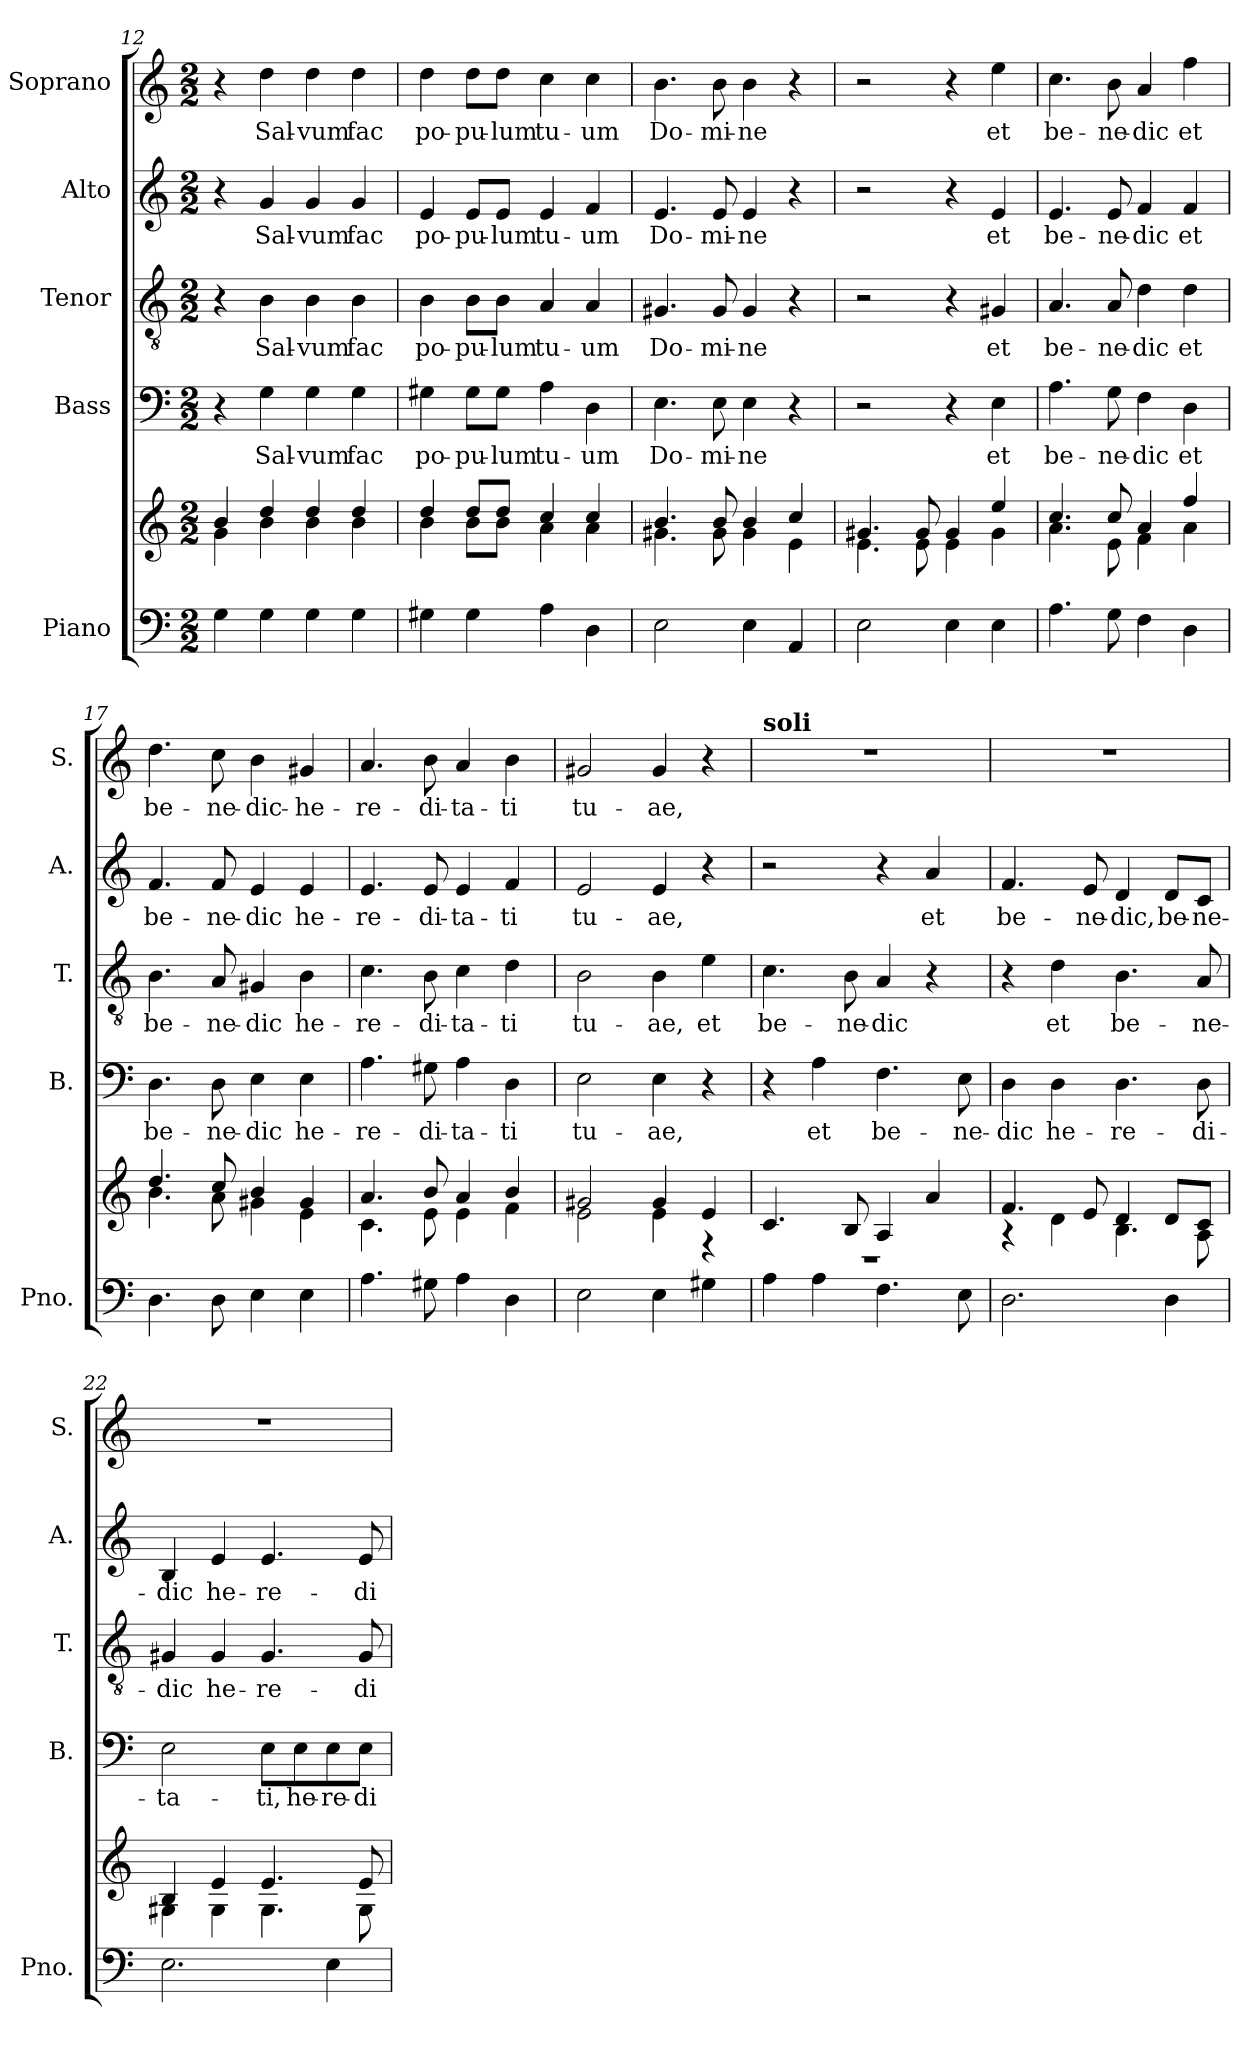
**kern	**kern	**kern	**text	**kern	**text	**kern	**text	**kern	**text
*part5	*part5	*part4	*part4	*part3	*part3	*part2	*part2	*part1	*part1
*staff6	*staff5	*staff4	*staff4	*staff3	*staff3	*staff2	*staff2	*staff1	*staff1
*I"Piano	*	*I"Bass	*	*I"Tenor	*	*I"Alto	*	*I"Soprano	*
*I'Pno.	*	*I'B.	*	*I'T.	*	*I'A.	*	*I'S.	*
*clefF4	*clefG2	*clefF4	*	*clefGv2	*	*clefG2	*	*clefG2	*
*k[]	*k[]	*k[]	*	*k[]	*	*k[]	*	*k[]	*
*M2/2	*M2/2	*M2/2	*	*M2/2	*	*M2/2	*	*M2/2	*
=12	=12	=12	=12	=12	=12	=12	=12	=12	=12
*	*^	*	*	*	*	*	*	*	*
4G\	4b/	4g\	4r	.	4r	.	4r	.	4r	.
!	!	!	!	!LO:LY:b	!	!LO:LY:b	!	!LO:LY:b	!	!LO:LY:b
4G\	4dd/	4b\	4G\	Sal-	4B\	Sal-	4g/	Sal-	4dd\	Sal-
!	!	!	!	!LO:LY:b	!	!LO:LY:b	!	!LO:LY:b	!	!LO:LY:b
4G\	4dd/	4b\	4G\	vum	4B\	vum	4g/	vum	4dd\	vum
!	!	!	!	!LO:LY:b	!	!LO:LY:b	!	!LO:LY:b	!	!LO:LY:b
4G\	4dd/	4b\	4G\	fac	4B\	fac	4g/	fac	4dd\	fac
!!LO:PB:g=z
=13	=13	=13	=13	=13	=13	=13	=13	=13	=13	=13
!	!	!	!	!LO:LY:b	!	!LO:LY:b	!	!LO:LY:b	!	!LO:LY:b
4G#X\	4dd/	4b\	4G#X\	po-	4B\	po-	4e/	po-	4dd\	po-
!	!	!	!	!LO:LY:b	!	!LO:LY:b	!	!LO:LY:b	!	!LO:LY:b
4G#\	8dd/L	8b\L	8G#\L	pu-	8B\L	pu-	8e/L	pu-	8dd\L	pu-
!	!	!	!	!LO:LY:b	!	!LO:LY:b	!	!LO:LY:b	!	!LO:LY:b
.	8dd/J	8b\J	8G#\J	lum	8B\J	lum	8e/J	lum	8dd\J	lum
!	!	!	!	!LO:LY:b	!	!LO:LY:b	!	!LO:LY:b	!	!LO:LY:b
4A\	4cc/	4a\	4A\	tu-	4A/	tu-	4e/	tu-	4cc\	tu-
!	!	!	!	!LO:LY:b	!	!LO:LY:b	!	!LO:LY:b	!	!LO:LY:b
4D\	4cc/	4a\	4D\	um	4A/	um	4f/	um	4cc\	um
=14	=14	=14	=14	=14	=14	=14	=14	=14	=14	=14
!	!	!	!	!LO:LY:b	!	!LO:LY:b	!	!LO:LY:b	!	!LO:LY:b
2E\	4.b/	4.g#X\	4.E\	Do-	4.G#X/	Do-	4.e/	Do-	4.b\	Do-
!	!	!	!	!LO:LY:b	!	!LO:LY:b	!	!LO:LY:b	!	!LO:LY:b
.	8b/	8g#\	8E\	mi-	8G#/	mi-	8e/	mi-	8b\	mi-
!	!	!	!	!LO:LY:b	!	!LO:LY:b	!	!LO:LY:b	!	!LO:LY:b
4E\	4b/	4g#\	4E\	ne	4G#/	ne	4e/	ne	4b\	ne
4AA/	4cc/	4e\	4r	.	4r	.	4r	.	4r	.
=15	=15	=15	=15	=15	=15	=15	=15	=15	=15	=15
2E\	4.g#X/	4.e\	2r	.	2r	.	2r	.	2r	.
.	8g#/	8e\	.	.	.	.	.	.	.	.
4E\	4g#/	4e\	4r	.	4r	.	4r	.	4r	.
!	!	!	!	!LO:LY:b	!	!LO:LY:b	!	!LO:LY:b	!	!LO:LY:b
4E\	4ee/	4g#\	4E\	et	4G#X/	et	4e/	et	4ee\	et
=16	=16	=16	=16	=16	=16	=16	=16	=16	=16	=16
!	!	!	!	!LO:LY:b	!	!LO:LY:b	!	!LO:LY:b	!	!LO:LY:b
4.A\	4.cc/	4.a\	4.A\	be-	4.A/	be-	4.e/	be-	4.cc\	be-
!	!	!	!	!LO:LY:b	!	!LO:LY:b	!	!LO:LY:b	!	!LO:LY:b
8G\	8cc/	8e\	8G\	ne-	8A/	ne-	8e/	ne-	8b\	ne-
!	!	!	!	!LO:LY:b	!	!LO:LY:b	!	!LO:LY:b	!	!LO:LY:b
4F\	4a/	4f\	4F\	dic	4d\	dic	4f/	dic	4a/	dic
!	!	!	!	!LO:LY:b	!	!LO:LY:b	!	!LO:LY:b	!	!LO:LY:b
4D\	4ff/	4a\	4D\	et	4d\	et	4f/	et	4ff\	et
=17	=17	=17	=17	=17	=17	=17	=17	=17	=17	=17
!	!	!	!	!LO:LY:b	!	!LO:LY:b	!	!LO:LY:b	!	!LO:LY:b
4.D\	4.dd/	4.b\	4.D\	be-	4.B\	be-	4.f/	be-	4.dd\	be-
!	!	!	!	!LO:LY:b	!	!LO:LY:b	!	!LO:LY:b	!	!LO:LY:b
8D\	8cc/	8a\	8D\	ne-	8A/	ne-	8f/	ne-	8cc\	ne-
!	!	!	!	!LO:LY:b	!	!LO:LY:b	!	!LO:LY:b	!	!LO:LY:b
4E\	4b/	4g#X\	4E\	dic	4G#X/	dic	4e/	dic	4b\	dic-
!	!	!	!	!LO:LY:b	!	!LO:LY:b	!	!LO:LY:b	!	!LO:LY:b
4E\	4g#/	4e\	4E\	he-	4B\	he-	4e/	he-	4g#X/	he-
=18	=18	=18	=18	=18	=18	=18	=18	=18	=18	=18
!	!	!	!	!LO:LY:b	!	!LO:LY:b	!	!LO:LY:b	!	!LO:LY:b
4.A\	4.a/	4.c\	4.A\	re-	4.c\	re-	4.e/	re-	4.a/	re-
!	!	!	!	!LO:LY:b	!	!LO:LY:b	!	!LO:LY:b	!	!LO:LY:b
8G#X\	8b/	8e\	8G#X\	di-	8B\	di-	8e/	di-	8b\	di-
!	!	!	!	!LO:LY:b	!	!LO:LY:b	!	!LO:LY:b	!	!LO:LY:b
4A\	4a/	4e\	4A\	ta-	4c\	ta-	4e/	ta-	4a/	ta-
!	!	!	!	!LO:LY:b	!	!LO:LY:b	!	!LO:LY:b	!	!LO:LY:b
4D\	4b/	4f\	4D\	ti	4d\	ti	4f/	ti	4b\	ti
!!LO:LB:g=z
=19	=19	=19	=19	=19	=19	=19	=19	=19	=19	=19
!	!	!	!	!LO:LY:b	!	!LO:LY:b	!	!LO:LY:b	!	!LO:LY:b
2E\	2g#X/	2e\	2E\	tu-	2B\	tu-	2e/	tu-	2g#X/	tu-
!	!	!	!	!LO:LY:b	!	!LO:LY:b	!	!LO:LY:b	!	!LO:LY:b
4E\	4g#/	4e\	4E\	ae,	4B\	ae,	4e/	ae,	4g#/	ae,
*	*	*	*	*	*	*	*	*	*MM160	*
!	!	!	!	!	!	!LO:LY:b	!	!	!	!
4G#X\	4e/	4r	4r	.	4e\	et	4r	.	4r	.
=20	=20	=20	=20	=20	=20	=20	=20	=20	=20	=20
!	!	!	!	!	!	!	!	!	!LO:TX:a:B:t=soli	!
!	!	!	!	!	!	!LO:LY:b	!	!	!	!
4A\	4.c/	1r	4r	.	4.c\	be-	2r	.	1r	.
!	!	!	!	!LO:LY:b	!	!	!	!	!	!
4A\	.	.	4A\	et	.	.	.	.	.	.
!	!	!	!	!	!	!LO:LY:b	!	!	!	!
.	8B/	.	.	.	8B\	ne-	.	.	.	.
!	!	!	!	!LO:LY:b	!	!LO:LY:b	!	!	!	!
4.F\	4A/	.	4.F\	be-	4A/	dic	4r	.	.	.
!	!	!	!	!	!	!	!	!LO:LY:b	!	!
.	4a/	.	.	.	4r	.	4a/	et	.	.
!	!	!	!	!LO:LY:b	!	!	!	!	!	!
8E\	.	.	8E\	ne-	.	.	.	.	.	.
=21	=21	=21	=21	=21	=21	=21	=21	=21	=21	=21
!	!	!	!	!LO:LY:b	!	!	!	!LO:LY:b	!	!
2.D\	4.f/	4r	4D\	dic	4r	.	4.f/	be-	1r	.
!	!	!	!	!LO:LY:b	!	!LO:LY:b	!	!	!	!
.	.	4d\	4D\	he-	4d\	et	.	.	.	.
!	!	!	!	!	!	!	!	!LO:LY:b	!	!
.	8e/	.	.	.	.	.	8e/	ne-	.	.
!	!	!	!	!LO:LY:b	!	!LO:LY:b	!	!LO:LY:b	!	!
.	4d/	4.B\	4.D\	re-	4.B\	be-	4d/	dic,	.	.
!	!	!	!	!	!	!	!	!LO:LY:b	!	!
4D\	8d/L	.	.	.	.	.	8d/L	be-	.	.
!	!	!	!	!LO:LY:b	!	!LO:LY:b	!	!LO:LY:b	!	!
.	8c/J	8A\	8D\	di-	8A/	ne-	8c/J	ne-	.	.
=22	=22	=22	=22	=22	=22	=22	=22	=22	=22	=22
!	!	!	!	!LO:LY:b	!	!LO:LY:b	!	!LO:LY:b	!	!
2.E\	4B/	4G#X\	2E\	ta-	4G#X/	dic	4B/	dic	1r	.
!	!	!	!	!	!	!LO:LY:b	!	!LO:LY:b	!	!
.	4e/	4G#\	.	.	4G#/	he-	4e/	he-	.	.
!	!	!	!	!LO:LY:b	!	!LO:LY:b	!	!LO:LY:b	!	!
.	4.e/	4.G#\	8E\L	ti,	4.G#/	re-	4.e/	re-	.	.
!	!	!	!	!LO:LY:b	!	!	!	!	!	!
.	.	.	8E\	he-	.	.	.	.	.	.
!	!	!	!	!LO:LY:b	!	!	!	!	!	!
4E\	.	.	8E\	re-	.	.	.	.	.	.
!	!	!	!	!LO:LY:b	!	!LO:LY:b	!	!LO:LY:b	!	!
.	8e/	8G#\	8E\J	di-	8G#/	di-	8e/	di-	.	.
*	*v	*v	*	*	*	*	*	*	*	*
=	=	=	=	=	=	=	=	=	=
*-	*-	*-	*-	*-	*-	*-	*-	*-	*-
